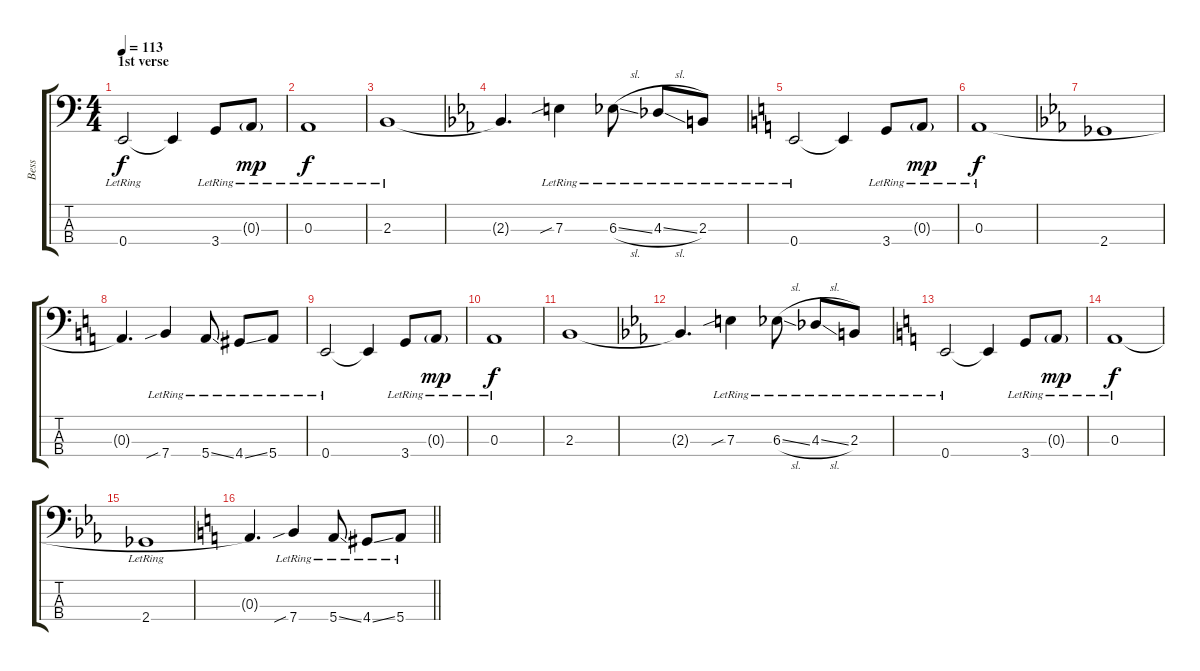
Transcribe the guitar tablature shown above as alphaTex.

\track ("Bess" "Bess") {instrument electricbassfinger}
\staff {score tabs}
\tuning (G2 D2 A1 E1) {hide}
\ts (4 4)
\section ("" "1st verse")
\tempo 113
\clef f4
\ks c
0.4{lr}.2{dy f} 0.4{t}.4 3.4{lr}.8 0.3{g lr}.8{dy mp} |
0.3{lr}.1{dy f} |
2.3{lr}.1 |
\ks eb
2.3{t}.4{d} 7.3{sib lr}.4 6.3{sl lr}.8 4.3{sl lr}.8 2.3{lr}.8 |
\ks c
0.4{lr}.2 0.4{t}.4 3.4{lr}.8 0.3{g lr}.8{dy mp} |
0.3{lr}.1{dy f} |
\ks eb
2.4.1 |
\ks c
0.3{t}.4{d} 7.4{sib lr}.4 5.4{ss lr}.8 4.4{ss lr}.8 5.4{lr}.8 |
0.4{lr}.2 0.4{t}.4 3.4{lr}.8 0.3{g lr}.8{dy mp} |
0.3{lr}.1{dy f} |
2.3.1 |
\ks eb
2.3{t}.4{d} 7.3{sib lr}.4 6.3{sl lr}.8 4.3{sl lr}.8 2.3{lr}.8 |
\ks c
0.4{lr}.2 0.4{t}.4 3.4{lr}.8 0.3{g lr}.8{dy mp} |
0.3{lr}.1{dy f} |
\ks eb
2.4{lr}.1 |
\barLineRight lightlight
\ks c
0.3{t}.4{d} 7.4{sib lr}.4 5.4{ss lr}.8 4.4{ss lr}.8 5.4{lr}.8
